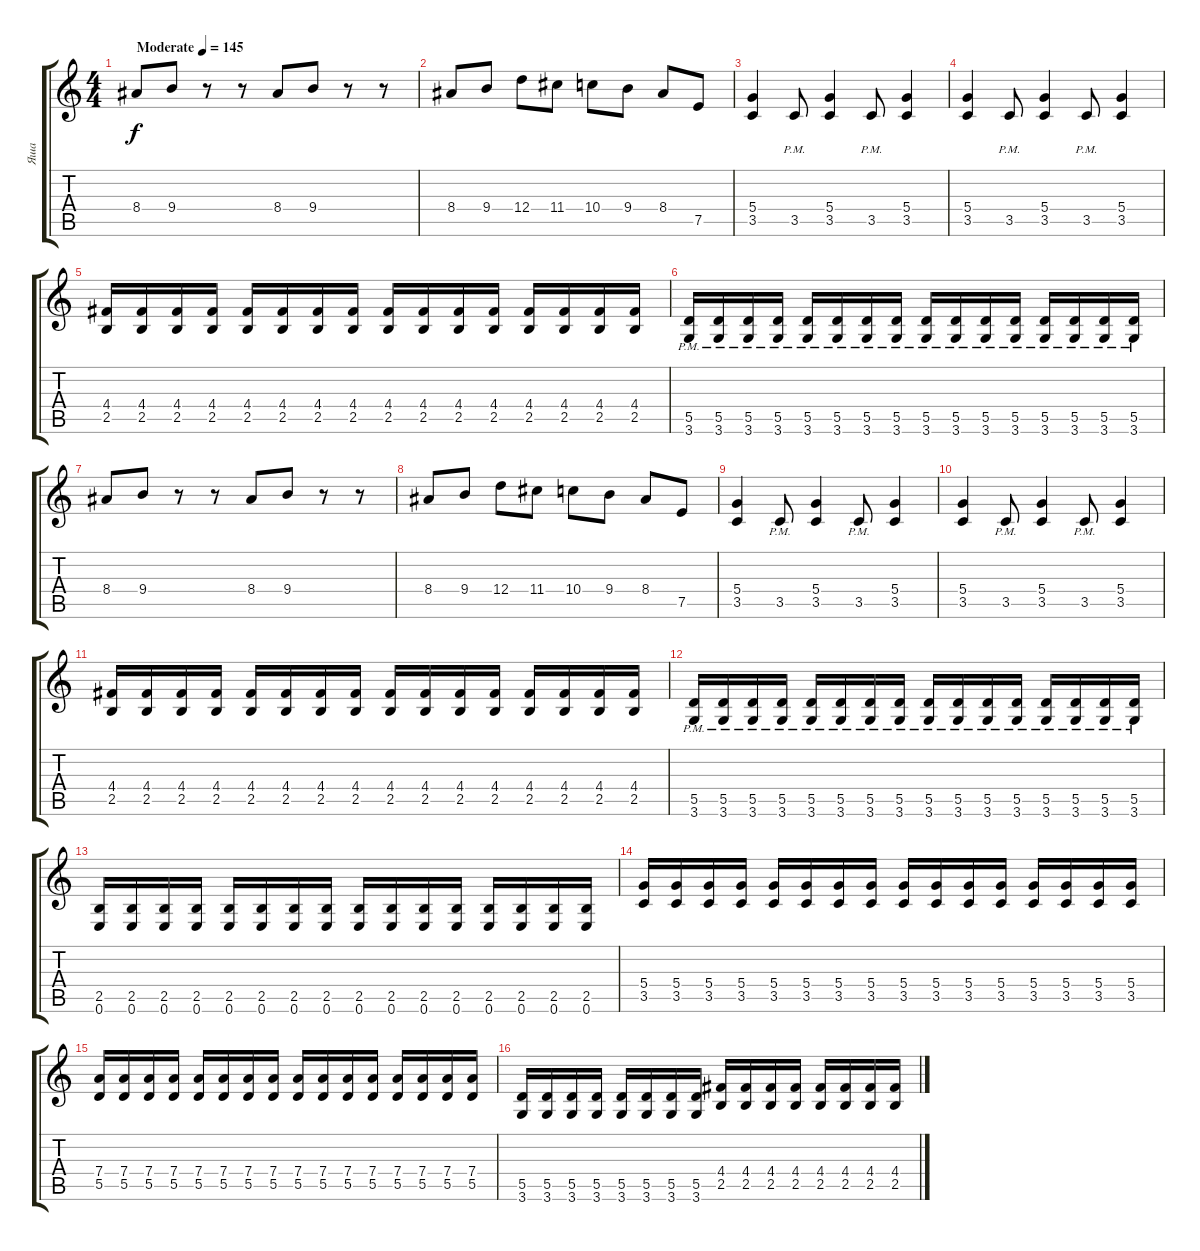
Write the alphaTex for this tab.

\track ("Яша" "Яша") {instrument overdrivenguitar}
\staff {score tabs}
\tuning (E4 B3 G3 D3 A2 E2) {hide}
\ts (4 4)
\tempo (145 "Moderate")
\clef g2
\ks c
8.4.8{dy f instrument overdrivenguitar} 9.4.8 r.8 r.8 8.4.8 9.4.8 r.8 r.8 |
8.4.8 9.4.8 12.4.8 11.4.8 10.4.8 9.4.8 8.4.8 7.5.8 |
(5.4 3.5).4 3.5{pm}.8 (5.4 3.5).4 3.5{pm}.8 (5.4 3.5).4 |
(5.4 3.5).4 3.5{pm}.8 (5.4 3.5).4 3.5{pm}.8 (5.4 3.5).4 |
(4.4 2.5).16 (4.4 2.5).16 (4.4 2.5).16 (4.4 2.5).16 (4.4 2.5).16 (4.4 2.5).16 (4.4 2.5).16 (4.4 2.5).16 (4.4 2.5).16 (4.4 2.5).16 (4.4 2.5).16 (4.4 2.5).16 (4.4 2.5).16 (4.4 2.5).16 (4.4 2.5).16 (4.4 2.5).16 |
(5.5{pm} 3.6).16 (5.5{pm} 3.6).16 (5.5{pm} 3.6).16 (5.5{pm} 3.6).16 (5.5{pm} 3.6).16 (5.5{pm} 3.6).16 (5.5{pm} 3.6).16 (5.5{pm} 3.6).16 (5.5{pm} 3.6).16 (5.5{pm} 3.6).16 (5.5{pm} 3.6).16 (5.5{pm} 3.6).16 (5.5{pm} 3.6).16 (5.5{pm} 3.6).16 (5.5{pm} 3.6).16 (5.5{pm} 3.6).16 |
8.4.8 9.4.8 r.8 r.8 8.4.8 9.4.8 r.8 r.8 |
8.4.8 9.4.8 12.4.8 11.4.8 10.4.8 9.4.8 8.4.8 7.5.8 |
(5.4 3.5).4 3.5{pm}.8 (5.4 3.5).4 3.5{pm}.8 (5.4 3.5).4 |
(5.4 3.5).4 3.5{pm}.8 (5.4 3.5).4 3.5{pm}.8 (5.4 3.5).4 |
(4.4 2.5).16 (4.4 2.5).16 (4.4 2.5).16 (4.4 2.5).16 (4.4 2.5).16 (4.4 2.5).16 (4.4 2.5).16 (4.4 2.5).16 (4.4 2.5).16 (4.4 2.5).16 (4.4 2.5).16 (4.4 2.5).16 (4.4 2.5).16 (4.4 2.5).16 (4.4 2.5).16 (4.4 2.5).16 |
(5.5{pm} 3.6).16 (5.5{pm} 3.6).16 (5.5{pm} 3.6).16 (5.5{pm} 3.6).16 (5.5{pm} 3.6).16 (5.5{pm} 3.6).16 (5.5{pm} 3.6).16 (5.5{pm} 3.6).16 (5.5{pm} 3.6).16 (5.5{pm} 3.6).16 (5.5{pm} 3.6).16 (5.5{pm} 3.6).16 (5.5{pm} 3.6).16 (5.5{pm} 3.6).16 (5.5{pm} 3.6).16 (5.5{pm} 3.6).16 |
(2.5 0.6).16 (2.5 0.6).16 (2.5 0.6).16 (2.5 0.6).16 (2.5 0.6).16 (2.5 0.6).16 (2.5 0.6).16 (2.5 0.6).16 (2.5 0.6).16 (2.5 0.6).16 (2.5 0.6).16 (2.5 0.6).16 (2.5 0.6).16 (2.5 0.6).16 (2.5 0.6).16 (2.5 0.6).16 |
(5.4 3.5).16 (5.4 3.5).16 (5.4 3.5).16 (5.4 3.5).16 (5.4 3.5).16 (5.4 3.5).16 (5.4 3.5).16 (5.4 3.5).16 (5.4 3.5).16 (5.4 3.5).16 (5.4 3.5).16 (5.4 3.5).16 (5.4 3.5).16 (5.4 3.5).16 (5.4 3.5).16 (5.4 3.5).16 |
(7.4 5.5).16 (7.4 5.5).16 (7.4 5.5).16 (7.4 5.5).16 (7.4 5.5).16 (7.4 5.5).16 (7.4 5.5).16 (7.4 5.5).16 (7.4 5.5).16 (7.4 5.5).16 (7.4 5.5).16 (7.4 5.5).16 (7.4 5.5).16 (7.4 5.5).16 (7.4 5.5).16 (7.4 5.5).16 |
(5.5 3.6).16 (5.5 3.6).16 (5.5 3.6).16 (5.5 3.6).16 (5.5 3.6).16 (5.5 3.6).16 (5.5 3.6).16 (5.5 3.6).16 (4.4 2.5).16 (4.4 2.5).16 (4.4 2.5).16 (4.4 2.5).16 (4.4 2.5).16 (4.4 2.5).16 (4.4 2.5).16 (4.4 2.5).16
